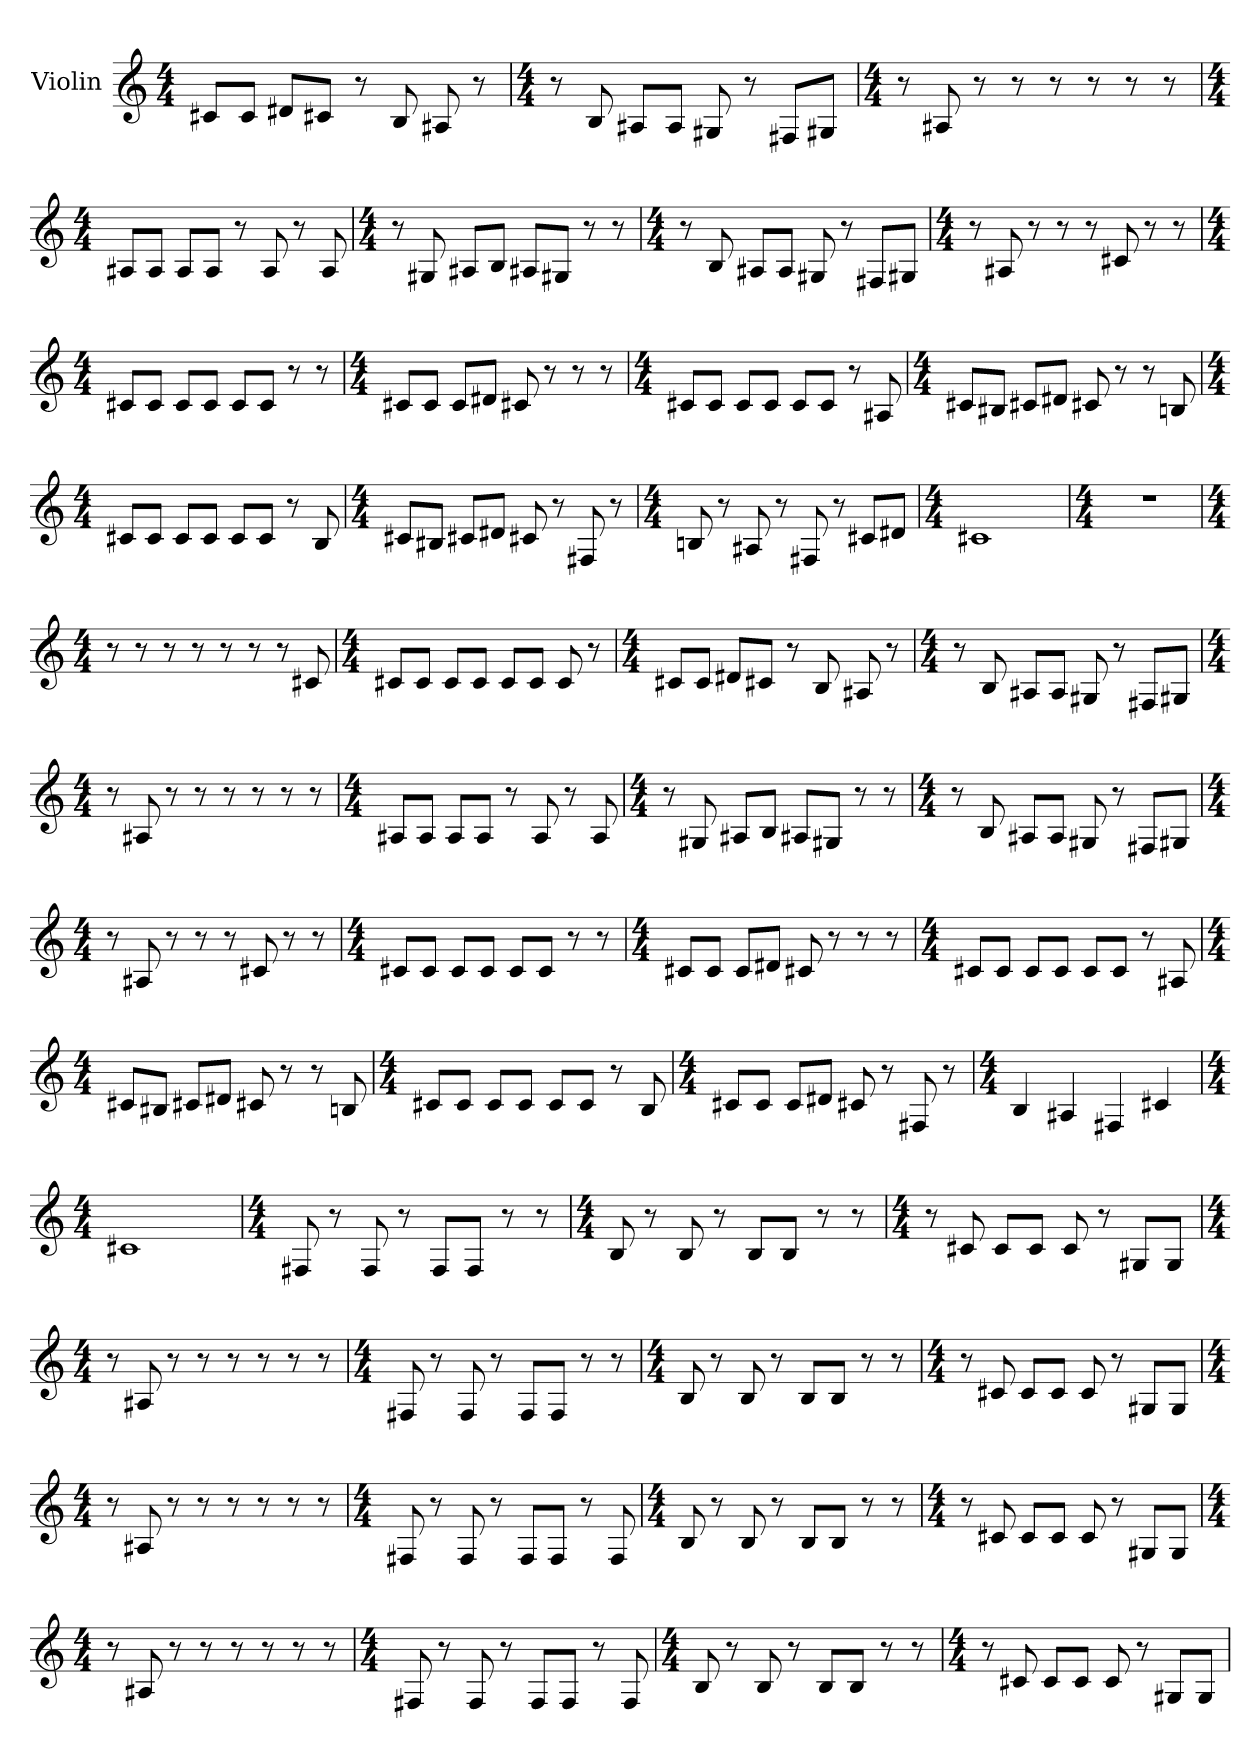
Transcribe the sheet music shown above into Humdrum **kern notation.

**kern
*part1
*staff1
*I"Violin
*I'Vln
*M4/4
=
8c#XL
8c#J
8d#XL
8c#XJ
8r
8B
8A#X
8r
=
*M4/4
8r
8B
8A#XL
8A#J
8G#X
8r
8F#XL
8G#XJ
=
*M4/4
8r
8A#X
8r
8r
8r
8r
8r
8r
=
*M4/4
8A#XL
8A#J
8A#L
8A#J
8r
8A#
8r
8A#
=
*M4/4
8r
8G#X
8A#XL
8BJ
8A#XL
8G#XJ
8r
8r
=
*M4/4
8r
8B
8A#XL
8A#J
8G#X
8r
8F#XL
8G#XJ
=
*M4/4
8r
8A#X
8r
8r
8r
8c#X
8r
8r
=
*M4/4
8c#XL
8c#J
8c#L
8c#J
8c#L
8c#J
8r
8r
=
*M4/4
8c#XL
8c#J
8c#L
8d#XJ
8c#X
8r
8r
8r
=
*M4/4
8c#XL
8c#J
8c#L
8c#J
8c#L
8c#J
8r
8A#X
=
*M4/4
8c#XL
8B#XJ
8c#XL
8d#XJ
8c#X
8r
8r
8Bn
=
*M4/4
8c#XL
8c#J
8c#L
8c#J
8c#L
8c#J
8r
8B
=
*M4/4
8c#XL
8B#XJ
8c#XL
8d#XJ
8c#X
8r
8F#X
8r
=
*M4/4
8Bn
8r
8A#X
8r
8F#X
8r
8c#XL
8d#XJ
=
*M4/4
1c#X
=
*M4/4
1r
=
*M4/4
8r
8r
8r
8r
8r
8r
8r
8c#X
=
*M4/4
8c#XL
8c#J
8c#L
8c#J
8c#L
8c#J
8c#
8r
=
*M4/4
8c#XL
8c#J
8d#XL
8c#XJ
8r
8B
8A#X
8r
=
*M4/4
8r
8B
8A#XL
8A#J
8G#X
8r
8F#XL
8G#XJ
=
*M4/4
8r
8A#X
8r
8r
8r
8r
8r
8r
=
*M4/4
8A#XL
8A#J
8A#L
8A#J
8r
8A#
8r
8A#
=
*M4/4
8r
8G#X
8A#XL
8BJ
8A#XL
8G#XJ
8r
8r
=
*M4/4
8r
8B
8A#XL
8A#J
8G#X
8r
8F#XL
8G#XJ
=
*M4/4
8r
8A#X
8r
8r
8r
8c#X
8r
8r
=
*M4/4
8c#XL
8c#J
8c#L
8c#J
8c#L
8c#J
8r
8r
=
*M4/4
8c#XL
8c#J
8c#L
8d#XJ
8c#X
8r
8r
8r
=
*M4/4
8c#XL
8c#J
8c#L
8c#J
8c#L
8c#J
8r
8A#X
=
*M4/4
8c#XL
8B#XJ
8c#XL
8d#XJ
8c#X
8r
8r
8Bn
=
*M4/4
8c#XL
8c#J
8c#L
8c#J
8c#L
8c#J
8r
8B
=
*M4/4
8c#XL
8c#J
8c#L
8d#XJ
8c#X
8r
8F#X
8r
=
*M4/4
4B
4A#X
4F#X
4c#X
=
*M4/4
1c#X
=
*M4/4
8F#X
8r
8F#
8r
8F#L
8F#J
8r
8r
=
*M4/4
8B
8r
8B
8r
8BL
8BJ
8r
8r
=
*M4/4
8r
8c#X
8c#L
8c#J
8c#
8r
8G#XL
8G#J
=
*M4/4
8r
8A#X
8r
8r
8r
8r
8r
8r
=
*M4/4
8F#X
8r
8F#
8r
8F#L
8F#J
8r
8r
=
*M4/4
8B
8r
8B
8r
8BL
8BJ
8r
8r
=
*M4/4
8r
8c#X
8c#L
8c#J
8c#
8r
8G#XL
8G#J
=
*M4/4
8r
8A#X
8r
8r
8r
8r
8r
8r
=
*M4/4
8F#X
8r
8F#
8r
8F#L
8F#J
8r
8F#
=
*M4/4
8B
8r
8B
8r
8BL
8BJ
8r
8r
=
*M4/4
8r
8c#X
8c#L
8c#J
8c#
8r
8G#XL
8G#J
=
*M4/4
8r
8A#X
8r
8r
8r
8r
8r
8r
=
*M4/4
8F#X
8r
8F#
8r
8F#L
8F#J
8r
8F#
=
*M4/4
8B
8r
8B
8r
8BL
8BJ
8r
8r
=
*M4/4
8r
8c#X
8c#L
8c#J
8c#
8r
8G#XL
8G#J
=
*-
